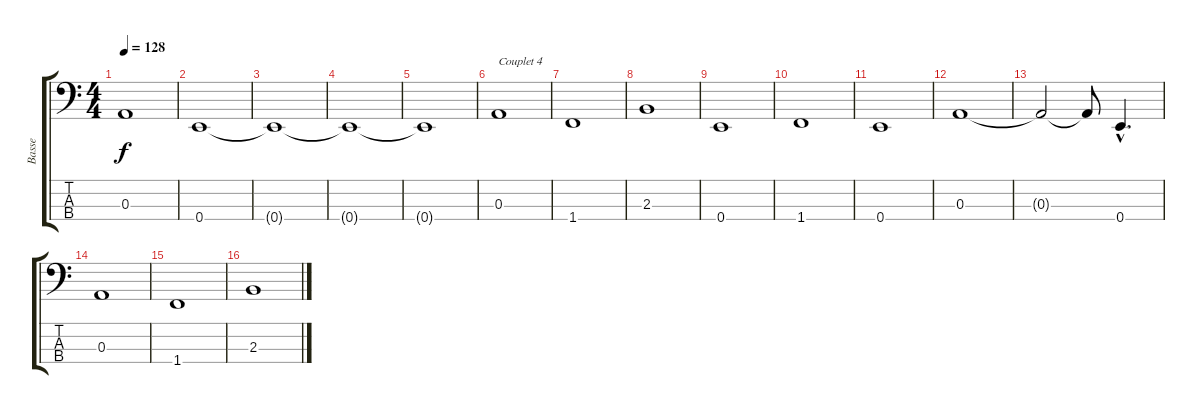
\track ("Basse" "Basse") {instrument electricbassfinger}
\staff {score tabs}
\tuning (G2 D2 A1 E1) {hide}
\ts (4 4)
\tempo 128
\clef f4
\ks c
0.3{t}.1{dy f} |
0.4.1 |
0.4{t}.1 |
0.4{t}.1 |
0.4{t}.1 |
0.3.1{txt "Couplet 4"} |
1.4.1 |
2.3.1 |
0.4.1 |
1.4.1 |
0.4.1 |
0.3.1 |
0.3{t}.2 0.3{t}.8 0.4{hac}.4{d} |
0.3.1 |
1.4.1 |
2.3.1
